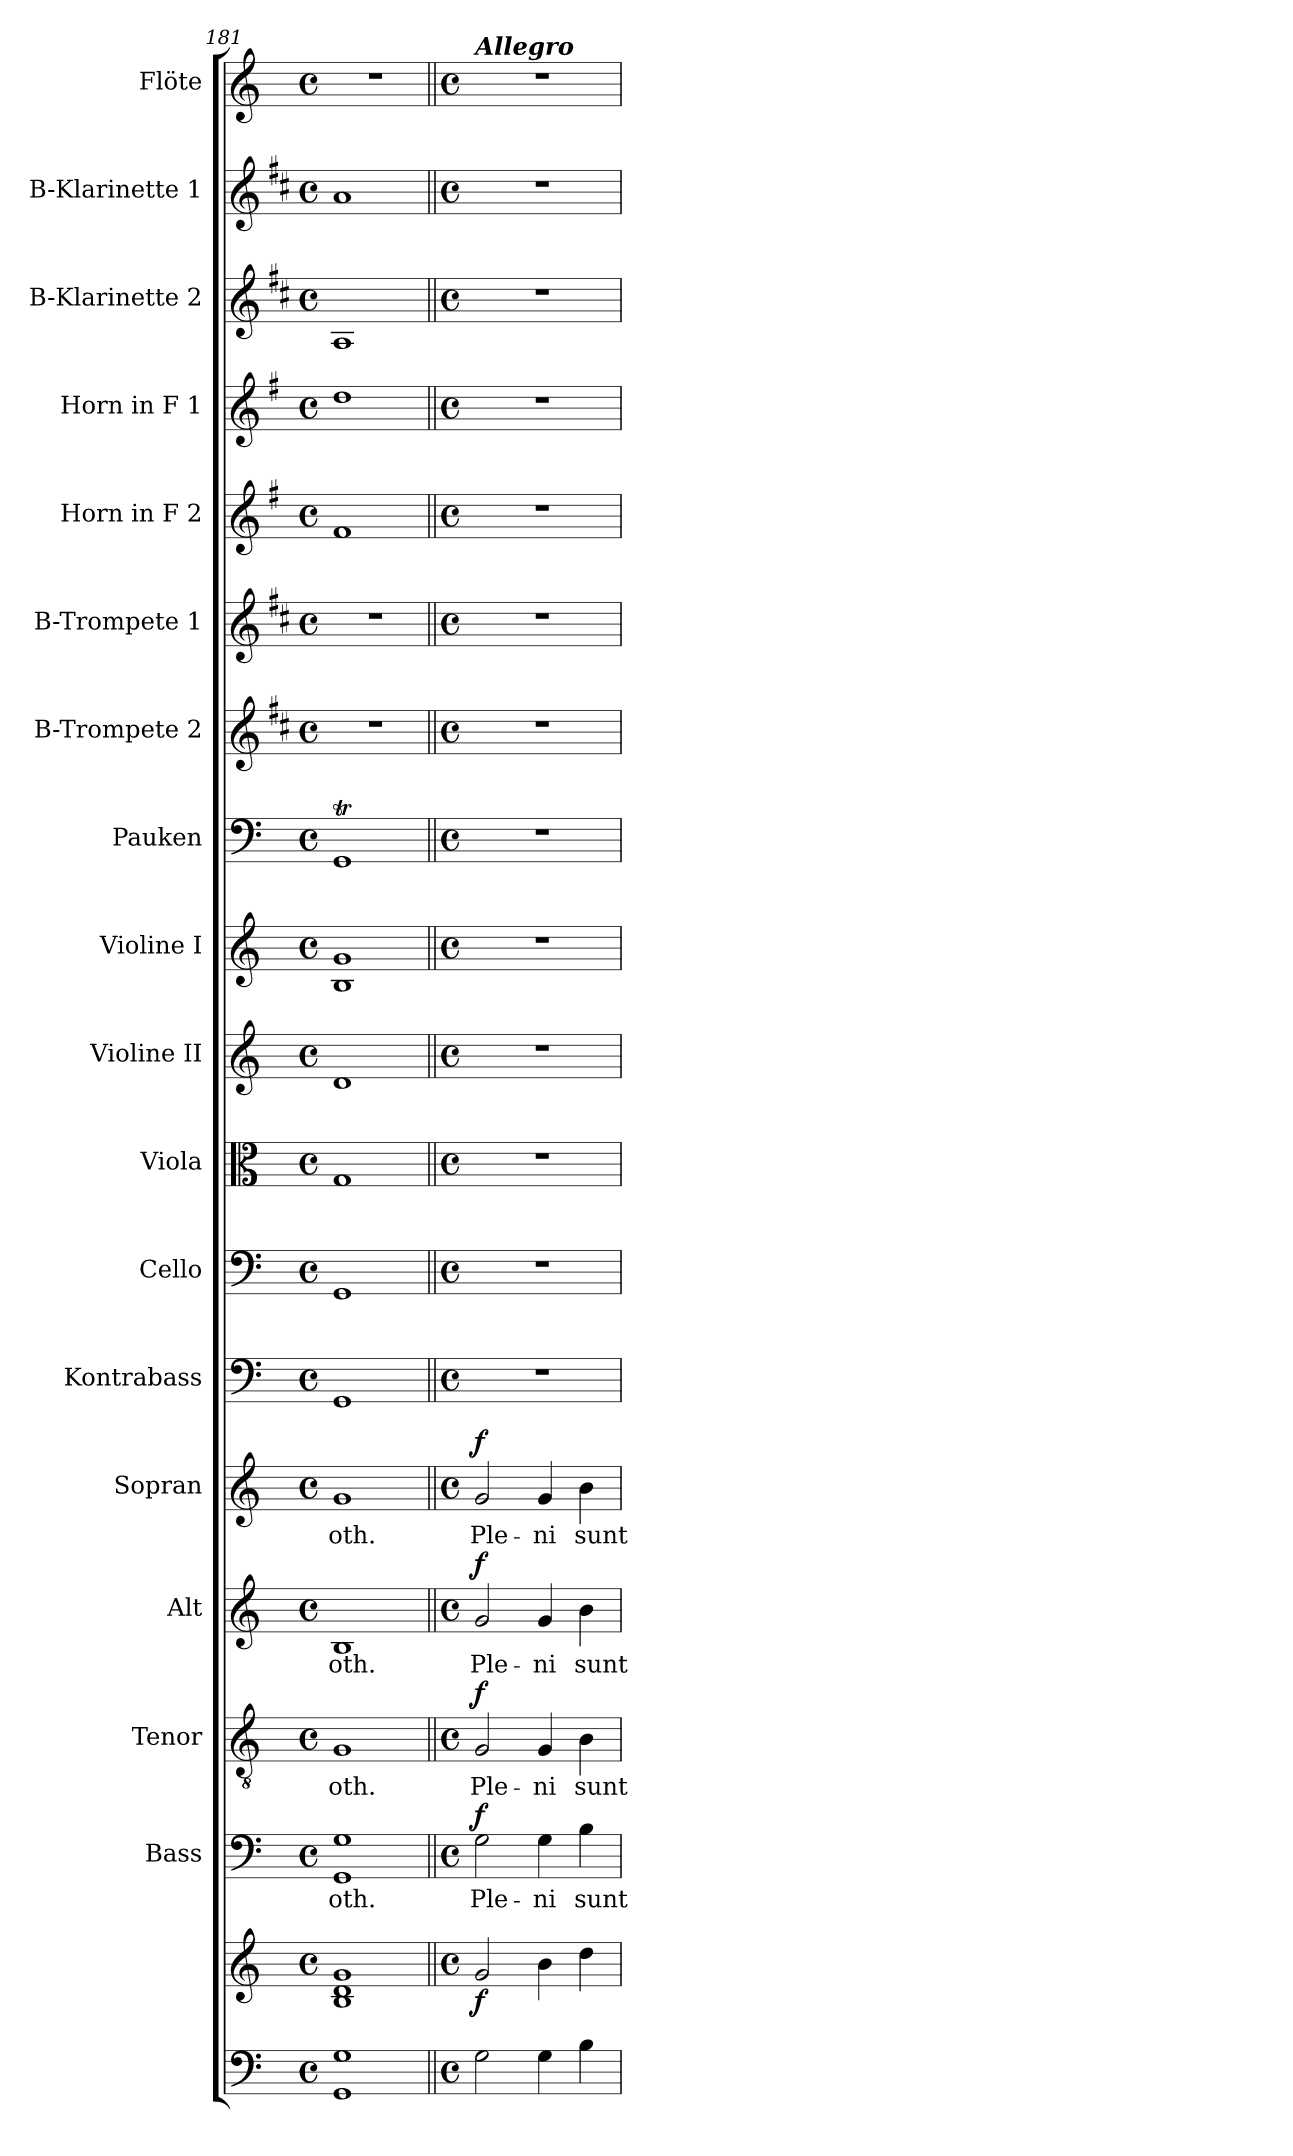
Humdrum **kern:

**kern	**kern	**dynam	**kern	**text	**dynam	**kern	**text	**dynam	**kern	**text	**dynam	**kern	**text	**dynam	**kern	**kern	**kern	**kern	**kern	**kern	**kern	**kern	**kern	**kern	**kern	**kern	**kern
*part18	*part18	*part18	*part17	*part17	*part17	*part16	*part16	*part16	*part15	*part15	*part15	*part14	*part14	*part14	*part13	*part12	*part11	*part10	*part9	*part8	*part7	*part6	*part5	*part4	*part3	*part2	*part1
*staff19	*staff18	*staff18/19	*staff17	*staff17	*staff17	*staff16	*staff16	*staff16	*staff15	*staff15	*staff15	*staff14	*staff14	*staff14	*staff13	*staff12	*staff11	*staff10	*staff9	*staff8	*staff7	*staff6	*staff5	*staff4	*staff3	*staff2	*staff1
*	*	*	*I"Bass	*	*	*I"Tenor	*	*	*I"Alt	*	*	*I"Sopran	*	*	*I"Kontrabass	*I"Cello	*I"Viola	*I"Violine II	*I"Violine I	*I"Pauken	*I"B-Trompete 2	*I"B-Trompete 1	*I"Horn in F 2	*I"Horn in F 1	*I"B-Klarinette 2	*I"B-Klarinette 1	*I"Flöte
*	*	*	*I'B.	*	*	*I'T.	*	*	*I'A.	*	*	*I'S.	*	*	*I'Kb.	*	*I'Vla.	*I'Vl. II	*I'Vl. I	*I'Pk.	*I'Trp. 2	*I'Trp. 1	*	*	*I'Kl. 2	*I'Kl. 1	*I'Fl.
*clefF4	*clefG2	*	*clefF4	*	*	*clefGv2	*	*	*clefG2	*	*	*clefG2	*	*	*clefF4	*clefF4	*clefC3	*clefG2	*clefG2	*clefF4	*clefG2	*clefG2	*clefG2	*clefG2	*clefG2	*clefG2	*clefG2
*	*	*	*	*	*	*	*	*	*	*	*	*	*	*	*ITrd7c12	*	*	*	*	*	*ITrd1c2	*ITrd1c2	*ITrd4c7	*ITrd4c7	*ITrd1c2	*ITrd1c2	*
*k[]	*k[]	*	*k[]	*	*	*k[]	*	*	*k[]	*	*	*k[]	*	*	*k[]	*k[]	*k[]	*k[]	*k[]	*k[]	*k[]	*k[]	*k[]	*k[]	*k[]	*k[]	*k[]
*C:	*C:	*	*C:	*	*	*C:	*	*	*C:	*	*	*C:	*	*	*C:	*C:	*C:	*C:	*C:	*C:	*C:	*C:	*C:	*C:	*C:	*C:	*C:
*M4/4	*M4/4	*	*M4/4	*	*	*M4/4	*	*	*M4/4	*	*	*M4/4	*	*	*M4/4	*M4/4	*M4/4	*M4/4	*M4/4	*M4/4	*M4/4	*M4/4	*M4/4	*M4/4	*M4/4	*M4/4	*M4/4
*met(c)	*met(c)	*	*met(c)	*	*	*met(c)	*	*	*met(c)	*	*	*met(c)	*	*	*met(c)	*met(c)	*met(c)	*met(c)	*met(c)	*met(c)	*met(c)	*met(c)	*met(c)	*met(c)	*met(c)	*met(c)	*met(c)
=181	=181	=181	=181	=181	=181	=181	=181	=181	=181	=181	=181	=181	=181	=181	=181	=181	=181	=181	=181	=181	=181	=181	=181	=181	=181	=181	=181
*^	*^	*	*	*	*	*	*	*	*	*	*	*	*	*	*	*	*	*	*	*	*	*	*	*	*	*	*
!	!	!	!	!	!	!LO:LY:b	!	!	!LO:LY:b	!	!	!LO:LY:b	!	!	!LO:LY:b	!	!	!	!	!	!	!	!	!	!	!	!	!	!
1G	1GG	1g	1B 1d	.	1GG 1G	-oth.	.	1G	-oth.	.	1B	-oth.	.	1g	-oth.	.	1GGG	1GG	1G	1d	1B 1g	1GGT	1r	1r	1B	1g	1G	1g	1r
*v	*v	*	*	*	*	*	*	*	*	*	*	*	*	*	*	*	*	*	*	*	*	*	*	*	*	*	*	*	*
*	*v	*v	*	*	*	*	*	*	*	*	*	*	*	*	*	*	*	*	*	*	*	*	*	*	*	*	*	*
=182||	=182||	=182||	=182||	=182||	=182||	=182||	=182||	=182||	=182||	=182||	=182||	=182||	=182||	=182||	=182||	=182||	=182||	=182||	=182||	=182||	=182||	=182||	=182||	=182||	=182||	=182||	=182||
*M4/4	*M4/4	*	*M4/4	*	*	*M4/4	*	*	*M4/4	*	*	*M4/4	*	*	*M4/4	*M4/4	*M4/4	*M4/4	*M4/4	*M4/4	*M4/4	*M4/4	*M4/4	*M4/4	*M4/4	*M4/4	*M4/4
*met(c)	*met(c)	*	*met(c)	*	*	*met(c)	*	*	*met(c)	*	*	*met(c)	*	*	*met(c)	*met(c)	*met(c)	*met(c)	*met(c)	*met(c)	*met(c)	*met(c)	*met(c)	*met(c)	*met(c)	*met(c)	*met(c)
*^	*^	*	*	*	*	*	*	*	*	*	*	*	*	*	*	*	*	*	*	*	*	*	*	*	*	*	*
!	!	!	!	!	!	!	!	!	!	!	!	!	!	!	!	!	!	!	!	!	!	!	!	!	!	!	!	!	!LO:TX:a:Bi:t=Allegro
!	!	!	!	!LO:DY:b	!	!LO:LY:b	!LO:DY:a	!	!LO:LY:b	!LO:DY:a	!	!LO:LY:b	!LO:DY:a	!	!LO:LY:b	!LO:DY:a	!	!	!	!	!	!	!	!	!	!	!	!	!
*v	*v	*	*	*	*	*	*	*	*	*	*	*	*	*	*	*	*	*	*	*	*	*	*	*	*	*	*	*	*
*	*v	*v	*	*	*	*	*	*	*	*	*	*	*	*	*	*	*	*	*	*	*	*	*	*	*	*	*	*
2G\	2g/	f	2G\	Ple-	f	2G/	Ple-	f	2g/	Ple-	f	2g/	Ple-	f	1r	1r	1r	1r	1r	1r	1r	1r	1r	1r	1r	1r	1r
!	!	!	!	!LO:LY:b	!	!	!LO:LY:b	!	!	!LO:LY:b	!	!	!LO:LY:b	!	!	!	!	!	!	!	!	!	!	!	!	!	!
4G\	4b\	.	4G\	-ni	.	4G/	-ni	.	4g/	-ni	.	4g/	-ni	.	.	.	.	.	.	.	.	.	.	.	.	.	.
!	!	!	!	!LO:LY:b	!	!	!LO:LY:b	!	!	!LO:LY:b	!	!	!LO:LY:b	!	!	!	!	!	!	!	!	!	!	!	!	!	!
4B\	4dd\	.	4B\	sunt	.	4B\	sunt	.	4b\	sunt	.	4b\	sunt	.	.	.	.	.	.	.	.	.	.	.	.	.	.
=	=	=	=	=	=	=	=	=	=	=	=	=	=	=	=	=	=	=	=	=	=	=	=	=	=	=	=
*-	*-	*-	*-	*-	*-	*-	*-	*-	*-	*-	*-	*-	*-	*-	*-	*-	*-	*-	*-	*-	*-	*-	*-	*-	*-	*-	*-
